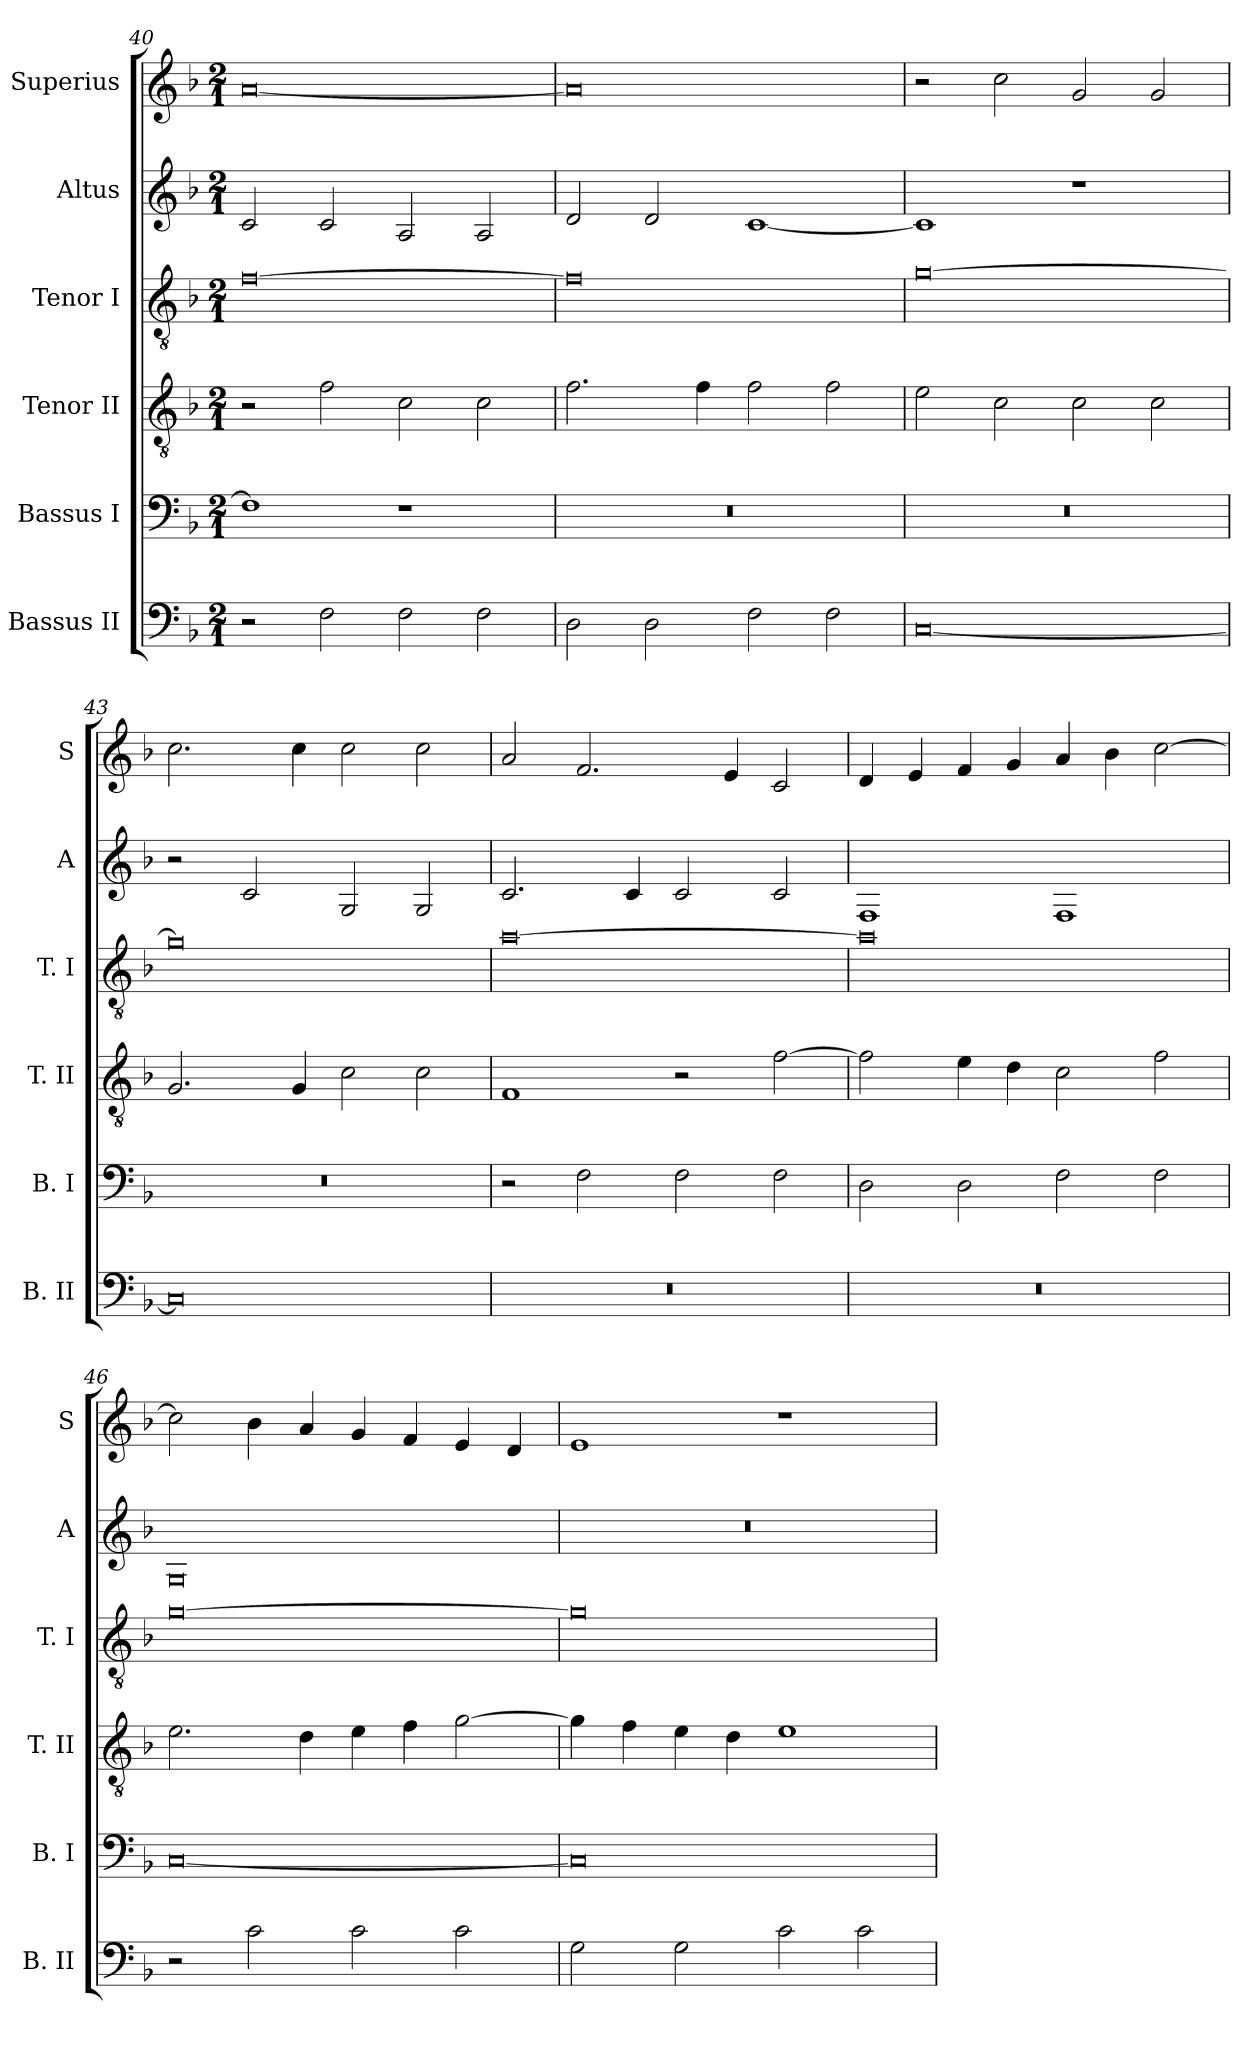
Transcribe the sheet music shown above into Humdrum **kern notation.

**kern	**kern	**kern	**kern	**kern	**kern
*part6	*part5	*part4	*part3	*part2	*part1
*staff6	*staff5	*staff4	*staff3	*staff2	*staff1
*I"Bassus II	*I"Bassus I	*I"Tenor II	*I"Tenor I	*I"Altus	*I"Superius
*I'B. II	*I'B. I	*I'T. II	*I'T. I	*I'A	*I'S
*clefF4	*clefF4	*clefGv2	*clefGv2	*clefG2	*clefG2
*k[b-]	*k[b-]	*k[b-]	*k[b-]	*k[b-]	*k[b-]
*F:	*F:	*F:	*F:	*F:	*F:
*M2/1	*M2/1	*M2/1	*M2/1	*M2/1	*M2/1
=40	=40	=40	=40	=40	=40
2r	1F]	2r	[0f	2c	[0a
2F	.	2f	.	2c	.
2F	1r	2c	.	2A	.
2F	.	2c	.	2A	.
=41	=41	=41	=41	=41	=41
2D	0r	2.f	0f]	2d	0a]
2D	.	.	.	2d	.
.	.	4f	.	.	.
2F	.	2f	.	[1c	.
2F	.	2f	.	.	.
=42	=42	=42	=42	=42	=42
[0C	0r	2e	[0g	1c]	2r
.	.	2c	.	.	2cc
.	.	2c	.	1r	2g
.	.	2c	.	.	2g
=43	=43	=43	=43	=43	=43
0C]	0r	2.G	0g]	2r	2.cc
.	.	.	.	2c	.
.	.	4G	.	.	4cc
.	.	2c	.	2G	2cc
.	.	2c	.	2G	2cc
=44	=44	=44	=44	=44	=44
0r	2r	1F	[0a	2.c	2a
.	2F	.	.	.	2.f
.	.	.	.	4c	.
.	2F	2r	.	2c	.
.	.	.	.	.	4e
.	2F	[2f	.	2c	2c
=45	=45	=45	=45	=45	=45
0r	2D	2f]	0a]	1F	4d
.	.	.	.	.	4e
.	2D	4e	.	.	4f
.	.	4d	.	.	4g
.	2F	2c	.	1F	4a
.	.	.	.	.	4b-
.	2F	2f	.	.	[2cc
=46	=46	=46	=46	=46	=46
2r	[0C	2.e	[0g	0G	2cc]
2c	.	.	.	.	4b-
.	.	4d	.	.	4a
2c	.	4e	.	.	4g
.	.	4f	.	.	4f
2c	.	[2g	.	.	4e
.	.	.	.	.	4d
=47	=47	=47	=47	=47	=47
2G	0C]	4g]	0g]	0r	1e
.	.	4f	.	.	.
2G	.	4e	.	.	.
.	.	4d	.	.	.
2c	.	1e	.	.	1r
2c	.	.	.	.	.
=	=	=	=	=	=
*-	*-	*-	*-	*-	*-
